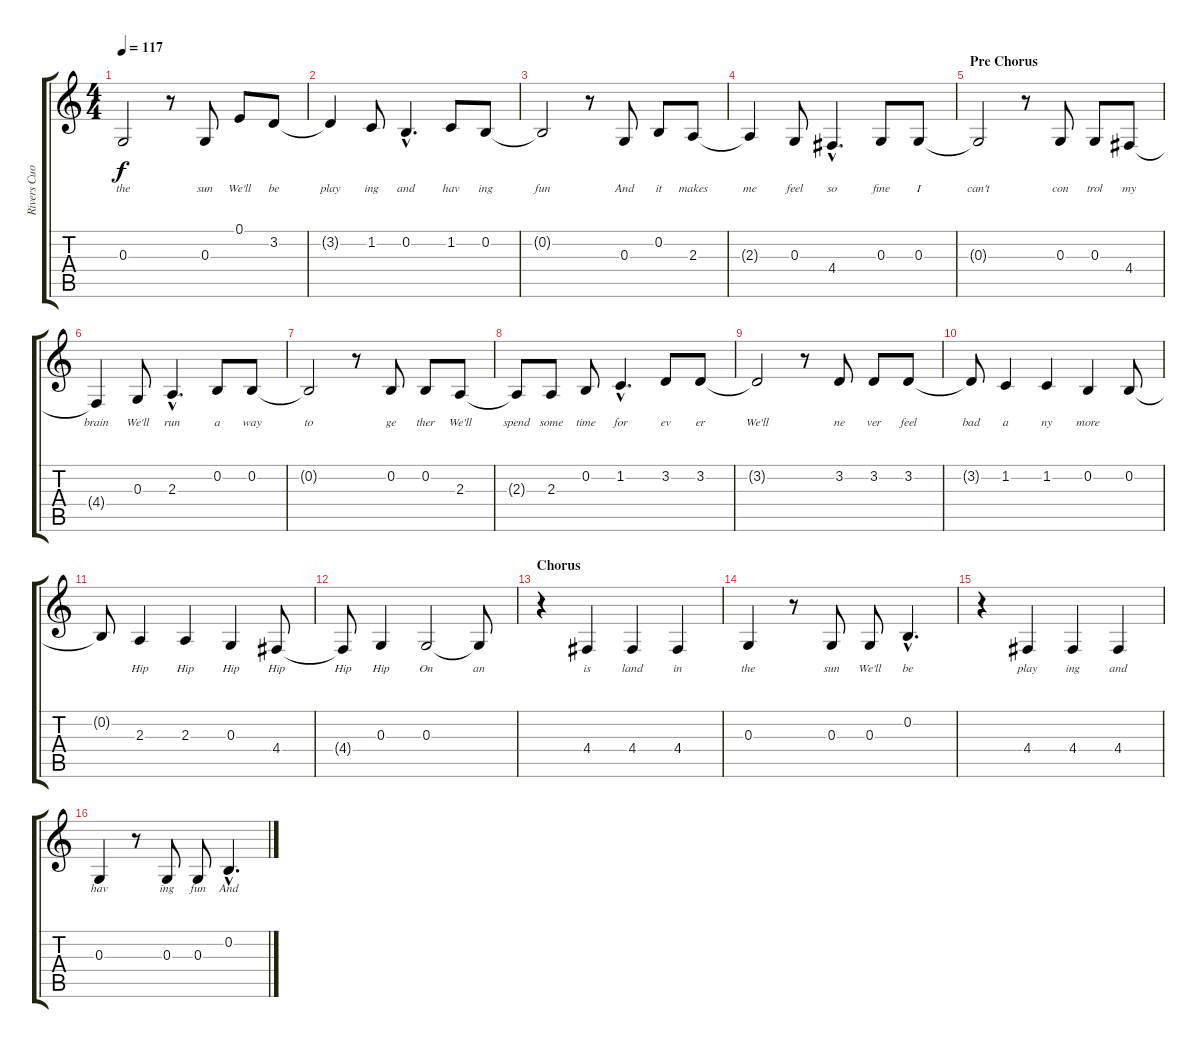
\track ("Rivers Cuomo - Vocals" "Rivers Cuo") {instrument clarinet}
\staff {score tabs}
\tuning (E4 B3 G3 D3 A2 E2) {hide}
\ts (4 4)
\tempo 117
\clef g2
\ks c
0.3{t}.2{lyrics (0 "the") lyrics (1 "") lyrics (2 "") lyrics (3 "") lyrics (4 "") dy f} r.8 0.3.8{lyrics (0 "sun") lyrics (1 "") lyrics (2 "") lyrics (3 "") lyrics (4 "")} 0.1.8{lyrics (0 "We'll") lyrics (1 "") lyrics (2 "") lyrics (3 "") lyrics (4 "")} 3.2.8{lyrics (0 "be") lyrics (1 "") lyrics (2 "") lyrics (3 "") lyrics (4 "")} |
3.2{t}.4{lyrics (0 "play") lyrics (1 "") lyrics (2 "") lyrics (3 "") lyrics (4 "")} 1.2.8{lyrics (0 "ing") lyrics (1 "") lyrics (2 "") lyrics (3 "") lyrics (4 "")} 0.2{hac}.4{d lyrics (0 "and") lyrics (1 "") lyrics (2 "") lyrics (3 "") lyrics (4 "")} 1.2.8{lyrics (0 "hav") lyrics (1 "") lyrics (2 "") lyrics (3 "") lyrics (4 "")} 0.2.8{lyrics (0 "ing") lyrics (1 "") lyrics (2 "") lyrics (3 "") lyrics (4 "")} |
0.2{t}.2{lyrics (0 "fun") lyrics (1 "") lyrics (2 "") lyrics (3 "") lyrics (4 "")} r.8 0.3.8{lyrics (0 "And") lyrics (1 "") lyrics (2 "") lyrics (3 "") lyrics (4 "")} 0.2.8{lyrics (0 "it") lyrics (1 "") lyrics (2 "") lyrics (3 "") lyrics (4 "")} 2.3.8{lyrics (0 "makes") lyrics (1 "") lyrics (2 "") lyrics (3 "") lyrics (4 "")} |
2.3{t}.4{lyrics (0 "me") lyrics (1 "") lyrics (2 "") lyrics (3 "") lyrics (4 "")} 0.3.8{lyrics (0 "feel") lyrics (1 "") lyrics (2 "") lyrics (3 "") lyrics (4 "")} 4.4{hac}.4{d lyrics (0 "so") lyrics (1 "") lyrics (2 "") lyrics (3 "") lyrics (4 "")} 0.3.8{lyrics (0 "fine") lyrics (1 "") lyrics (2 "") lyrics (3 "") lyrics (4 "")} 0.3.8{lyrics (0 "I") lyrics (1 "") lyrics (2 "") lyrics (3 "") lyrics (4 "")} |
\section ("" "Pre Chorus")
0.3{t}.2{lyrics (0 "can't") lyrics (1 "") lyrics (2 "") lyrics (3 "") lyrics (4 "")} r.8 0.3.8{lyrics (0 "con") lyrics (1 "") lyrics (2 "") lyrics (3 "") lyrics (4 "")} 0.3.8{lyrics (0 "trol") lyrics (1 "") lyrics (2 "") lyrics (3 "") lyrics (4 "")} 4.4.8{lyrics (0 "my") lyrics (1 "") lyrics (2 "") lyrics (3 "") lyrics (4 "")} |
4.4{t}.4{lyrics (0 "brain") lyrics (1 "") lyrics (2 "") lyrics (3 "") lyrics (4 "")} 0.3.8{lyrics (0 "We'll") lyrics (1 "") lyrics (2 "") lyrics (3 "") lyrics (4 "")} 2.3{hac}.4{d lyrics (0 "run") lyrics (1 "") lyrics (2 "") lyrics (3 "") lyrics (4 "")} 0.2.8{lyrics (0 "a") lyrics (1 "") lyrics (2 "") lyrics (3 "") lyrics (4 "")} 0.2.8{lyrics (0 "way") lyrics (1 "") lyrics (2 "") lyrics (3 "") lyrics (4 "")} |
0.2{t}.2{lyrics (0 "to") lyrics (1 "") lyrics (2 "") lyrics (3 "") lyrics (4 "")} r.8 0.2.8{lyrics (0 "ge") lyrics (1 "") lyrics (2 "") lyrics (3 "") lyrics (4 "")} 0.2.8{lyrics (0 "ther") lyrics (1 "") lyrics (2 "") lyrics (3 "") lyrics (4 "")} 2.3.8{lyrics (0 "We'll") lyrics (1 "") lyrics (2 "") lyrics (3 "") lyrics (4 "")} |
2.3{t}.8{lyrics (0 "spend") lyrics (1 "") lyrics (2 "") lyrics (3 "") lyrics (4 "")} 2.3.8{lyrics (0 "some") lyrics (1 "") lyrics (2 "") lyrics (3 "") lyrics (4 "")} 0.2.8{lyrics (0 "time") lyrics (1 "") lyrics (2 "") lyrics (3 "") lyrics (4 "")} 1.2{hac}.4{d lyrics (0 "for") lyrics (1 "") lyrics (2 "") lyrics (3 "") lyrics (4 "")} 3.2.8{lyrics (0 "ev") lyrics (1 "") lyrics (2 "") lyrics (3 "") lyrics (4 "")} 3.2.8{lyrics (0 "er") lyrics (1 "") lyrics (2 "") lyrics (3 "") lyrics (4 "")} |
3.2{t}.2{lyrics (0 "We'll") lyrics (1 "") lyrics (2 "") lyrics (3 "") lyrics (4 "")} r.8 3.2.8{lyrics (0 "ne") lyrics (1 "") lyrics (2 "") lyrics (3 "") lyrics (4 "")} 3.2.8{lyrics (0 "ver") lyrics (1 "") lyrics (2 "") lyrics (3 "") lyrics (4 "")} 3.2.8{lyrics (0 "feel") lyrics (1 "") lyrics (2 "") lyrics (3 "") lyrics (4 "")} |
3.2{t}.8{lyrics (0 "bad") lyrics (1 "") lyrics (2 "") lyrics (3 "") lyrics (4 "")} 1.2.4{lyrics (0 "a") lyrics (1 "") lyrics (2 "") lyrics (3 "") lyrics (4 "")} 1.2.4{lyrics (0 "ny") lyrics (1 "") lyrics (2 "") lyrics (3 "") lyrics (4 "")} 0.2.4{lyrics (0 "more") lyrics (1 "") lyrics (2 "") lyrics (3 "") lyrics (4 "")} 0.2.8{lyrics (0 "") lyrics (1 "") lyrics (2 "") lyrics (3 "") lyrics (4 "")} |
0.2{t}.8{lyrics (0 "") lyrics (1 "") lyrics (2 "") lyrics (3 "") lyrics (4 "")} 2.3.4{lyrics (0 "Hip") lyrics (1 "") lyrics (2 "") lyrics (3 "") lyrics (4 "")} 2.3.4{lyrics (0 "Hip") lyrics (1 "") lyrics (2 "") lyrics (3 "") lyrics (4 "")} 0.3.4{lyrics (0 "Hip") lyrics (1 "") lyrics (2 "") lyrics (3 "") lyrics (4 "")} 4.4.8{lyrics (0 "Hip") lyrics (1 "") lyrics (2 "") lyrics (3 "") lyrics (4 "")} |
4.4{t}.8{lyrics (0 "Hip") lyrics (1 "") lyrics (2 "") lyrics (3 "") lyrics (4 "")} 0.3.4{lyrics (0 "Hip") lyrics (1 "") lyrics (2 "") lyrics (3 "") lyrics (4 "")} 0.3.2{lyrics (0 "On") lyrics (1 "") lyrics (2 "") lyrics (3 "") lyrics (4 "")} 0.3{t}.8{lyrics (0 "an") lyrics (1 "") lyrics (2 "") lyrics (3 "") lyrics (4 "")} |
\section ("" "Chorus")
r.4 4.4.4{lyrics (0 "is") lyrics (1 "") lyrics (2 "") lyrics (3 "") lyrics (4 "")} 4.4.4{lyrics (0 "land") lyrics (1 "") lyrics (2 "") lyrics (3 "") lyrics (4 "")} 4.4.4{lyrics (0 "in") lyrics (1 "") lyrics (2 "") lyrics (3 "") lyrics (4 "")} |
0.3.4{lyrics (0 "the") lyrics (1 "") lyrics (2 "") lyrics (3 "") lyrics (4 "")} r.8 0.3.8{lyrics (0 "sun") lyrics (1 "") lyrics (2 "") lyrics (3 "") lyrics (4 "")} 0.3.8{lyrics (0 "We'll") lyrics (1 "") lyrics (2 "") lyrics (3 "") lyrics (4 "")} 0.2{hac}.4{d lyrics (0 "be") lyrics (1 "") lyrics (2 "") lyrics (3 "") lyrics (4 "")} |
r.4 4.4.4{lyrics (0 "play") lyrics (1 "") lyrics (2 "") lyrics (3 "") lyrics (4 "")} 4.4.4{lyrics (0 "ing") lyrics (1 "") lyrics (2 "") lyrics (3 "") lyrics (4 "")} 4.4.4{lyrics (0 "and") lyrics (1 "") lyrics (2 "") lyrics (3 "") lyrics (4 "")} |
0.3.4{lyrics (0 "hav") lyrics (1 "") lyrics (2 "") lyrics (3 "") lyrics (4 "")} r.8 0.3.8{lyrics (0 "ing") lyrics (1 "") lyrics (2 "") lyrics (3 "") lyrics (4 "")} 0.3.8{lyrics (0 "fun") lyrics (1 "") lyrics (2 "") lyrics (3 "") lyrics (4 "")} 0.2{hac}.4{d lyrics (0 "And") lyrics (1 "") lyrics (2 "") lyrics (3 "") lyrics (4 "")}
